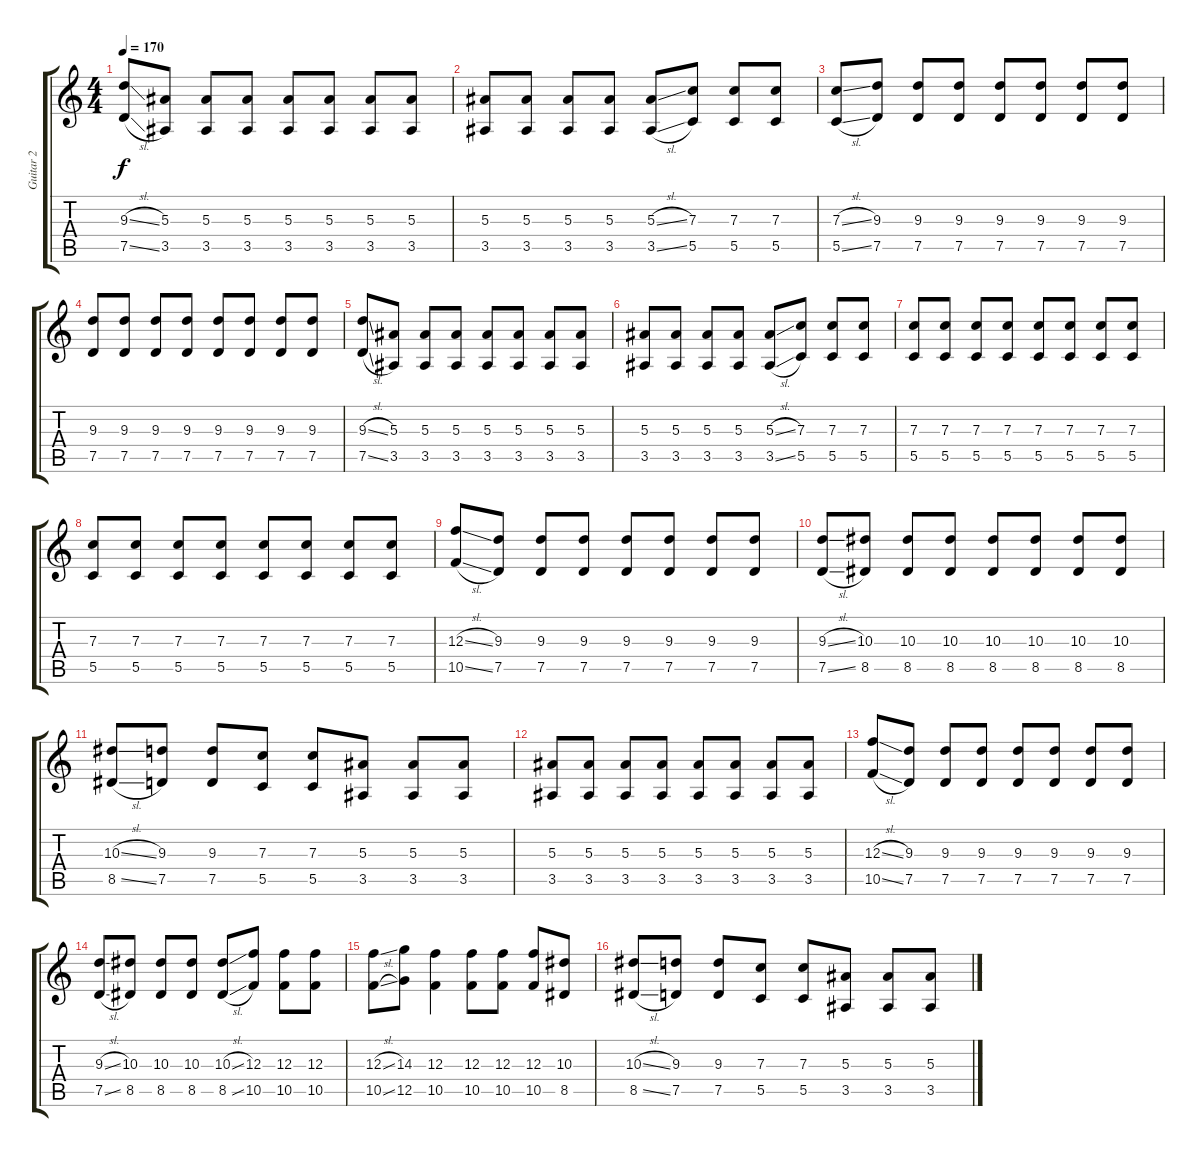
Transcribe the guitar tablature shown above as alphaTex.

\track ("Guitar 2" "Guitar 2") {instrument electricguitarjazz}
\staff {score tabs}
\tuning (D4 A3 F3 C3 G2 C2) {hide}
\ts (4 4)
\tempo 170
\clef g2
\ks c
(9.3{sl} 7.5{sl}).8{dy f} (5.3 3.5).8 (5.3 3.5).8 (5.3 3.5).8 (5.3 3.5).8 (5.3 3.5).8 (5.3 3.5).8 (5.3 3.5).8 |
(5.3 3.5).8 (5.3 3.5).8 (5.3 3.5).8 (5.3 3.5).8 (5.3{sl} 3.5{sl}).8 (7.3 5.5).8 (7.3 5.5).8 (7.3 5.5).8 |
(7.3{sl} 5.5{sl}).8 (9.3 7.5).8 (9.3 7.5).8 (9.3 7.5).8 (9.3 7.5).8 (9.3 7.5).8 (9.3 7.5).8 (9.3 7.5).8 |
(9.3 7.5).8 (9.3 7.5).8 (9.3 7.5).8 (9.3 7.5).8 (9.3 7.5).8 (9.3 7.5).8 (9.3 7.5).8 (9.3 7.5).8 |
(9.3{sl} 7.5{sl}).8 (5.3 3.5).8 (5.3 3.5).8 (5.3 3.5).8 (5.3 3.5).8 (5.3 3.5).8 (5.3 3.5).8 (5.3 3.5).8 |
(5.3 3.5).8 (5.3 3.5).8 (5.3 3.5).8 (5.3 3.5).8 (5.3{sl} 3.5{sl}).8 (7.3 5.5).8 (7.3 5.5).8 (7.3 5.5).8 |
(7.3 5.5).8 (7.3 5.5).8 (7.3 5.5).8 (7.3 5.5).8 (7.3 5.5).8 (7.3 5.5).8 (7.3 5.5).8 (7.3 5.5).8 |
(7.3 5.5).8 (7.3 5.5).8 (7.3 5.5).8 (7.3 5.5).8 (7.3 5.5).8 (7.3 5.5).8 (7.3 5.5).8 (7.3 5.5).8 |
(12.3{sl} 10.5{sl}).8 (9.3 7.5).8 (9.3 7.5).8 (9.3 7.5).8 (9.3 7.5).8 (9.3 7.5).8 (9.3 7.5).8 (9.3 7.5).8 |
(9.3{sl} 7.5{sl}).8 (10.3 8.5).8 (10.3 8.5).8 (10.3 8.5).8 (10.3 8.5).8 (10.3 8.5).8 (10.3 8.5).8 (10.3 8.5).8 |
(10.3{sl} 8.5{sl}).8 (9.3 7.5).8 (9.3 7.5).8 (7.3 5.5).8 (7.3 5.5).8 (5.3 3.5).8 (5.3 3.5).8 (5.3 3.5).8 |
(5.3 3.5).8 (5.3 3.5).8 (5.3 3.5).8 (5.3 3.5).8 (5.3 3.5).8 (5.3 3.5).8 (5.3 3.5).8 (5.3 3.5).8 |
(12.3{sl} 10.5{sl}).8 (9.3 7.5).8 (9.3 7.5).8 (9.3 7.5).8 (9.3 7.5).8 (9.3 7.5).8 (9.3 7.5).8 (9.3 7.5).8 |
(9.3{sl} 7.5{sl}).8 (10.3 8.5).8 (10.3 8.5).8 (10.3 8.5).8 (10.3{sl} 8.5{sl}).8 (12.3 10.5).8 (12.3 10.5).8 (12.3 10.5).8 |
(12.3{sl} 10.5{sl}).8 (14.3 12.5).8 (12.3 10.5).4 (12.3 10.5).8 (12.3 10.5).8 (12.3 10.5).8 (10.3 8.5).8 |
(10.3{sl} 8.5{sl}).8 (9.3 7.5).8 (9.3 7.5).8 (7.3 5.5).8 (7.3 5.5).8 (5.3 3.5).8 (5.3 3.5).8 (5.3 3.5).8
